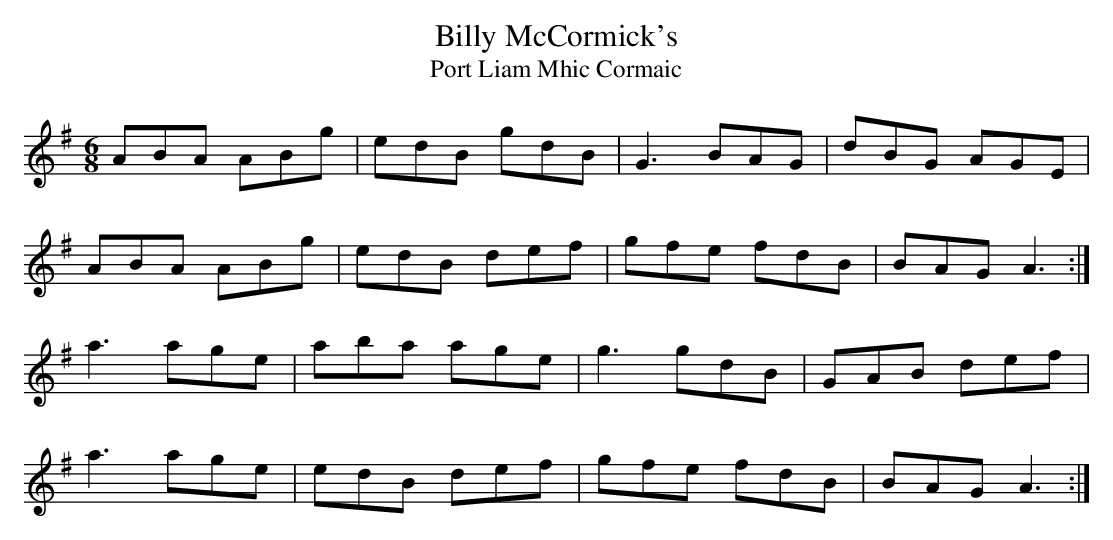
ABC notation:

X:1
T: Billy McCormick's
T: Port Liam Mhic Cormaic
L: 1/8
M: 6/8
K: Ador
ABA ABg|edB gdB|G3 BAG|dBG AGE|
ABA ABg|edB def|gfe fdB|BAG A3 :|
a3 age|aba age|g3 gdB|GAB def|
a3 age|edB def|gfe fdB|BAG A3 :|
